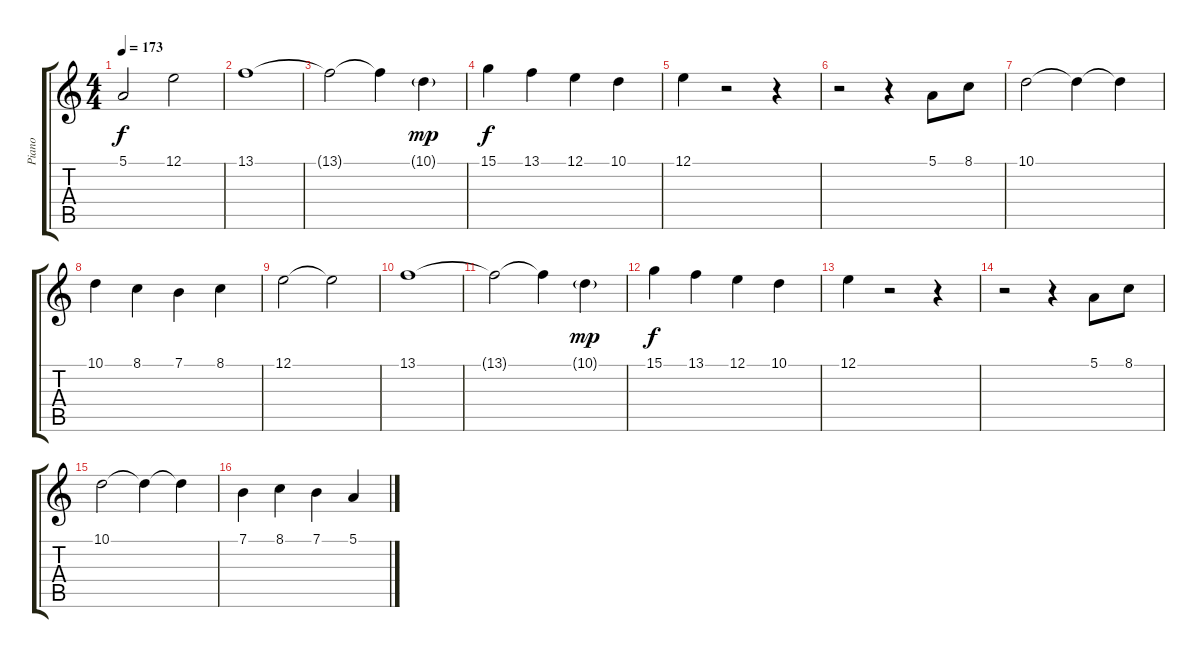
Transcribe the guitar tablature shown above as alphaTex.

\track ("Piano" "Piano") {instrument brightacousticpiano}
\staff {score tabs}
\tuning (E4 B3 G3 D3 A2 E2) {hide}
\ts (4 4)
\tempo 173
\clef g2
\ks c
5.1{t}.2{dy f} 12.1.2 |
13.1.1 |
13.1{t}.2 13.1{t}.4 10.1{g}.4{dy mp} |
15.1.4{dy f} 13.1.4 12.1.4 10.1.4 |
12.1.4 r.2 r.4 |
r.2 r.4 5.1.8 8.1.8 |
10.1.2 10.1{t}.4 10.1{t}.4 |
10.1.4 8.1.4 7.1.4 8.1.4 |
12.1.2 12.1{t}.2 |
13.1.1 |
13.1{t}.2 13.1{t}.4 10.1{g}.4{dy mp} |
15.1.4{dy f} 13.1.4 12.1.4 10.1.4 |
12.1.4 r.2 r.4 |
r.2 r.4 5.1.8 8.1.8 |
10.1.2 10.1{t}.4 10.1{t}.4 |
7.1.4 8.1.4 7.1.4 5.1.4
